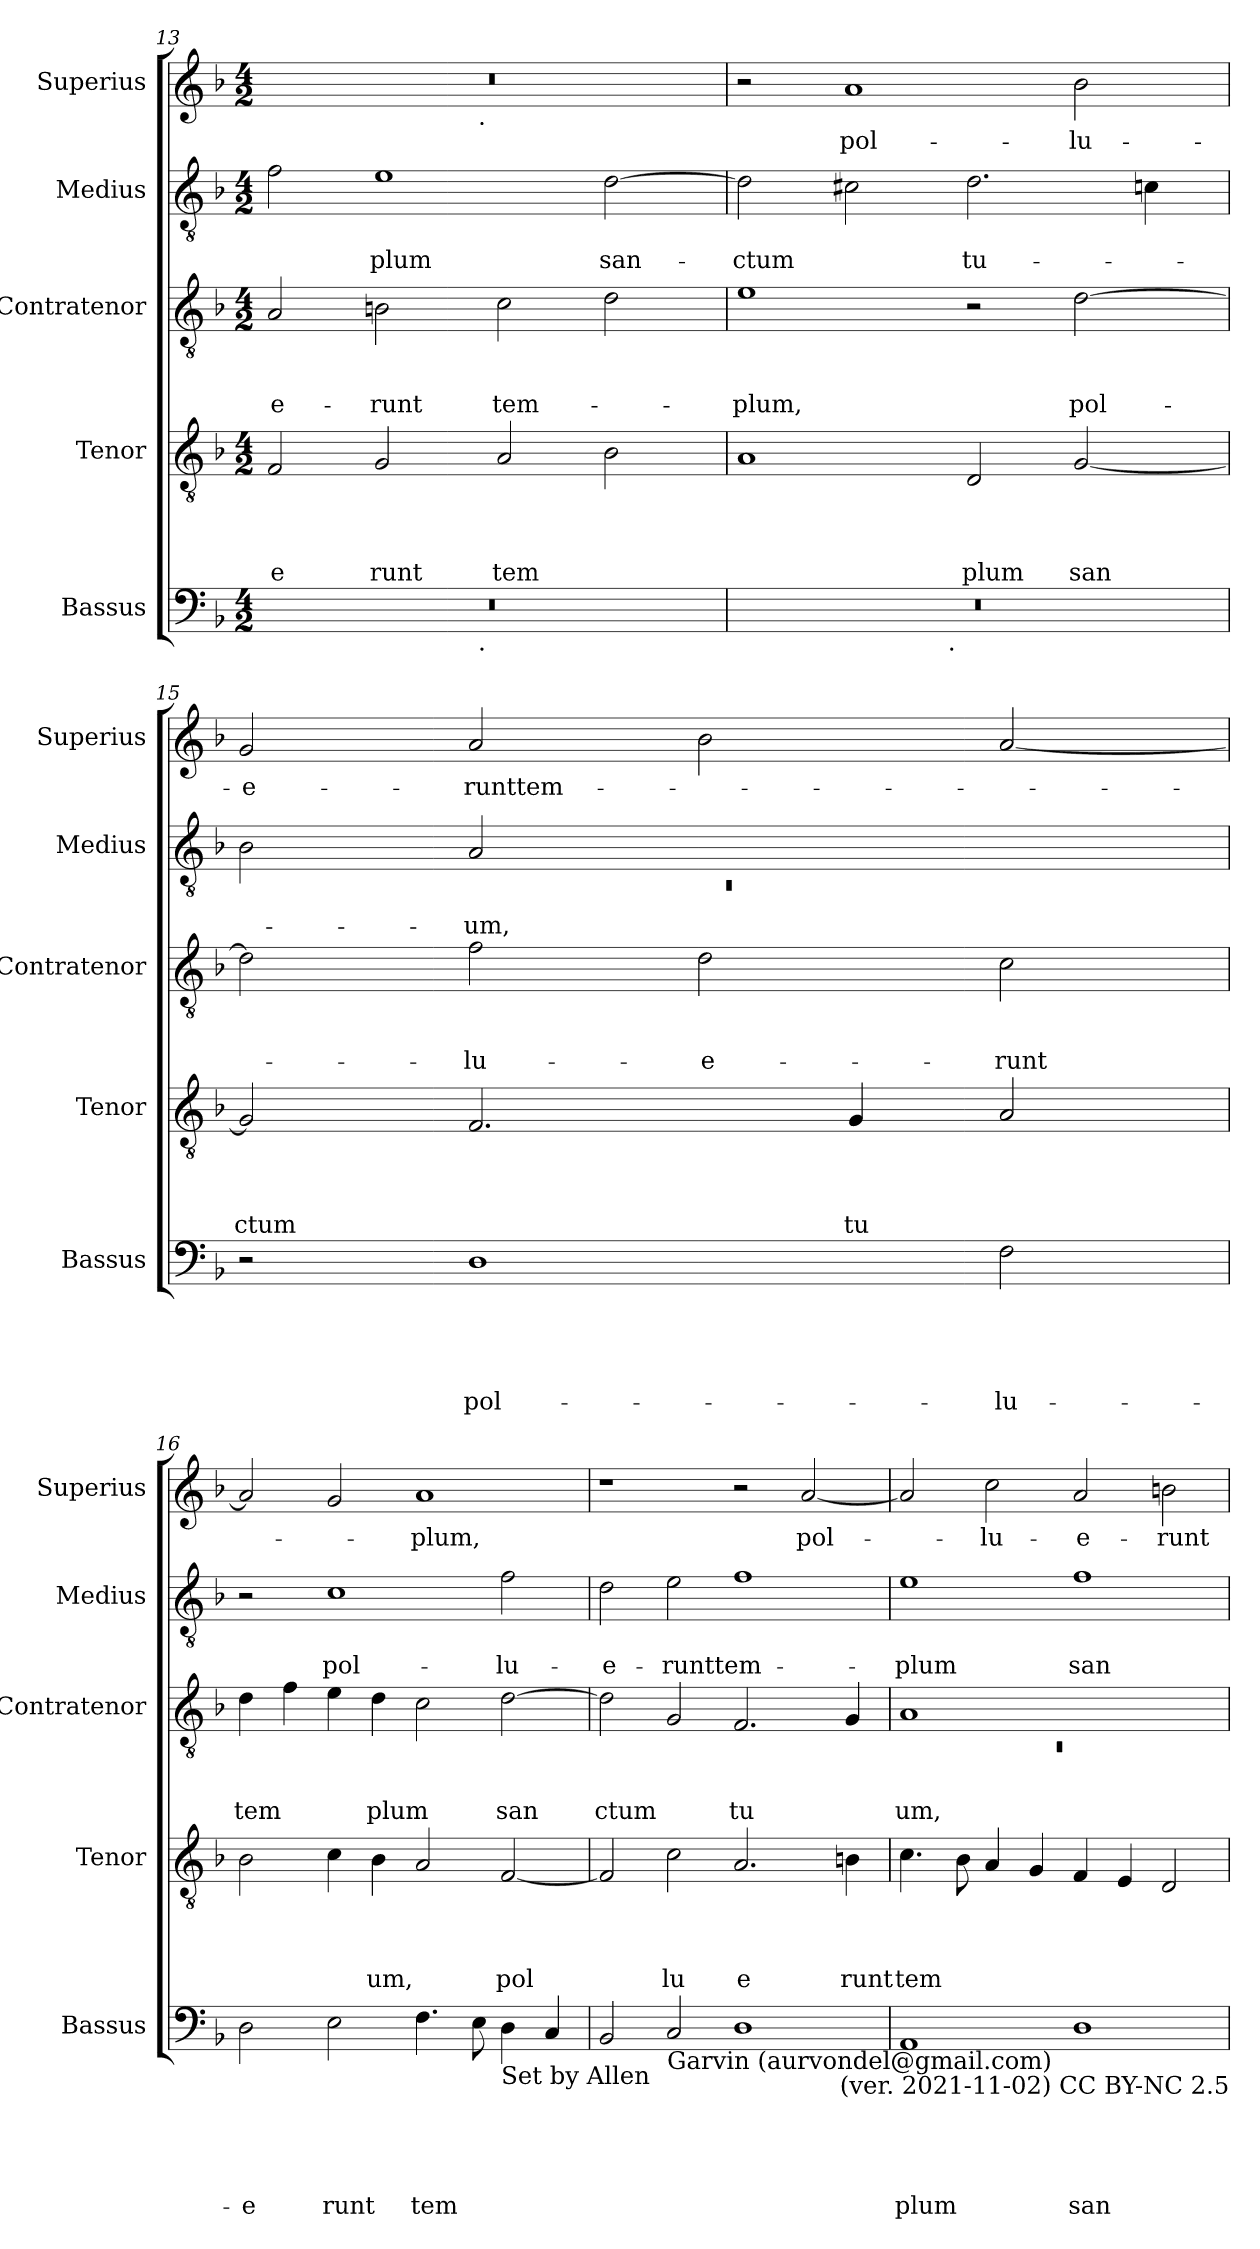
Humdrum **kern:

**kern	**text	**text	**text	**text	**text	**kern	**text	**text	**text	**text	**kern	**text	**text	**text	**kern	**text	**text	**kern	**text
*part5	*part5	*part5	*part5	*part5	*part5	*part4	*part4	*part4	*part4	*part4	*part3	*part3	*part3	*part3	*part2	*part2	*part2	*part1	*part1
*staff5	*staff5	*staff5	*staff5	*staff5	*staff5	*staff4	*staff4	*staff4	*staff4	*staff4	*staff3	*staff3	*staff3	*staff3	*staff2	*staff2	*staff2	*staff1	*staff1
*I"Bassus	*	*	*	*	*	*I"Tenor	*	*	*	*	*I"Contratenor	*	*	*	*I"Medius	*	*	*I"Superius	*
*I'Bassus	*	*	*	*	*	*I'Tenor	*	*	*	*	*I'Contratenor	*	*	*	*I'Medius	*	*	*I'Superius	*
*clefF4	*	*	*	*	*	*clefGv2	*	*	*	*	*clefGv2	*	*	*	*clefGv2	*	*	*clefG2	*
*k[b-]	*	*	*	*	*	*k[b-]	*	*	*	*	*k[b-]	*	*	*	*k[b-]	*	*	*k[b-]	*
*F:	*	*	*	*	*	*F:	*	*	*	*	*F:	*	*	*	*F:	*	*	*F:	*
*M4/2	*	*	*	*	*	*M4/2	*	*	*	*	*M4/2	*	*	*	*M4/2	*	*	*M4/2	*
=13	=13	=13	=13	=13	=13	=13	=13	=13	=13	=13	=13	=13	=13	=13	=13	=13	=13	=13	=13
!	!	!	!	!	!	!	!	!	!	!LO:LY:b	!	!	!	!LO:LY:b	!	!	!	!	!
*^	*	*	*	*	*	*	*	*	*	*	*	*	*	*	*	*	*	*^	*
0r	2ryy	.	.	.	.	.	2F/	.	.	.	e	2A/	.	.	-e-	2f\	.	.	0r	2ryy	.
!	!	!	!	!	!	!	!	!	!	!	!LO:LY:b	!	!	!	!LO:LY:b	!	!	!LO:LY:b	!	!	!
.	4...ryy	.	.	.	.	.	2G/	.	.	.	runt	2Bn\	.	.	-runt	1e	.	-plum	.	4...ryy	.
!	!	!	!	!	!	!	!	!	!	!	!	!	!	!	!	!	!	!	!	!LO:TX:b:t=.	!
!	!LO:TX:b:t=.	!	!	!	!	!	!	!	!	!	!	!	!	!	!	!	!	!	!	!	!
.	1ryy	.	.	.	.	.	.	.	.	.	.	.	.	.	.	.	.	.	.	1ryy	.
!	!	!	!	!	!	!	!	!	!	!	!LO:LY:b	!	!	!	!LO:LY:b	!	!	!	!	!	!
.	.	.	.	.	.	.	2A/	.	.	.	tem	2c\	.	.	tem-	.	.	.	.	.	.
!	!	!	!	!	!	!	!	!	!	!	!	!	!	!	!	!	!	!LO:LY:b	!	!	!
.	.	.	.	.	.	.	2B-\	.	.	.	.	2d\	.	.	.	[>2d\	.	san-	.	.	.
.	32ryy	.	.	.	.	.	.	.	.	.	.	.	.	.	.	.	.	.	.	32ryy	.
=14	=14	=14	=14	=14	=14	=14	=14	=14	=14	=14	=14	=14	=14	=14	=14	=14	=14	=14	=14	=14	=14
!	!	!	!	!	!	!	!	!	!	!	!	!	!	!	!LO:LY:b	!	!	!LO:LY:b	!	!	!
*	*	*	*	*	*	*	*	*	*	*	*	*	*	*	*	*	*	*	*v	*v	*
0r	2ryy	.	.	.	.	.	1A	.	.	.	.	1e	.	.	-plum,	2d\]	.	-ctum	2r	.
!	!	!	!	!	!	!	!	!	!	!	!	!	!	!	!	!	!	!	!	!LO:LY:b
.	4...ryy	.	.	.	.	.	.	.	.	.	.	.	.	.	.	2c#X\	.	.	1a	pol-
!	!LO:TX:b:t=.	!	!	!	!	!	!	!	!	!	!	!	!	!	!	!	!	!	!	!
.	1ryy	.	.	.	.	.	.	.	.	.	.	.	.	.	.	.	.	.	.	.
!	!	!	!	!	!	!	!	!	!	!	!LO:LY:b	!	!	!	!	!	!	!LO:LY:b	!	!
.	.	.	.	.	.	.	2D/	.	.	.	plum	2r	.	.	.	2.d\	.	tu-	.	.
!	!	!	!	!	!	!	!	!	!	!	!LO:LY:b	!	!	!	!LO:LY:b	!	!	!	!	!LO:LY:b
.	.	.	.	.	.	.	[<2G/	.	.	.	san	[>2d\	.	.	pol-	.	.	.	2b-\	-lu-
.	.	.	.	.	.	.	.	.	.	.	.	.	.	.	.	4cn\	.	.	.	.
.	32ryy	.	.	.	.	.	.	.	.	.	.	.	.	.	.	.	.	.	.	.
=15	=15	=15	=15	=15	=15	=15	=15	=15	=15	=15	=15	=15	=15	=15	=15	=15	=15	=15	=15	=15
*	*	*	*	*	*	*	*	*	*	*	*	*	*	*	*	*^	*	*	*	*
!	!	!	!	!	!	!	!	!	!	!	!LO:LY:b	!	!	!	!	!	!LO:N:vis=1	!	!	!	!LO:LY:b
*v	*v	*	*	*	*	*	*	*	*	*	*	*	*	*	*	*	*	*	*	*	*
2r	.	.	.	.	.	2G/]	.	.	.	ctum	2d\]	.	.	.	2B-\	0rC	.	.	2g/	-e-
!	!	!	!	!	!LO:LY:b	!	!	!	!	!	!	!	!	!LO:LY:b	!	!	!	!LO:LY:b	!	!LO:LY:b
1D	.	.	.	.	pol-	2.F/	.	.	.	.	2f\	.	.	-lu-	2A/	.	.	-um,	2a/	-runttem-
!	!	!	!	!	!	!	!	!	!	!	!	!	!	!LO:LY:b	!	!	!	!	!	!
.	.	.	.	.	.	.	.	.	.	.	2d\	.	.	-e-	1ryy	.	.	.	2b-\	.
!	!	!	!	!	!	!	!	!	!	!LO:LY:b	!	!	!	!	!	!	!	!	!	!
.	.	.	.	.	.	4G/	.	.	.	tu	.	.	.	.	.	.	.	.	.	.
!	!	!	!	!	!LO:LY:b	!	!	!	!	!	!	!	!	!LO:LY:b	!	!	!	!	!	!
2F\	.	.	.	.	-lu-	2A/	.	.	.	.	2c\	.	.	-runt	.	.	.	.	[<2a/	.
*	*	*	*	*	*	*	*	*	*	*	*	*	*	*	*v	*v	*	*	*	*
!!LO:LB:g=z
=16	=16	=16	=16	=16	=16	=16	=16	=16	=16	=16	=16	=16	=16	=16	=16	=16	=16	=16	=16
!	!	!	!	!	!LO:LY:b	!	!	!	!	!	!	!	!	!LO:LY:b	!	!	!	!	!
2D\	.	.	.	.	-e	2B-\	.	.	.	.	4d\	.	.	tem	2r	.	.	2a/]	.
.	.	.	.	.	.	.	.	.	.	.	4f\	.	.	.	.	.	.	.	.
!	!	!	!	!	!LO:LY:b	!	!	!	!	!	!	!	!	!	!	!	!LO:LY:b	!	!
2E\	.	.	.	.	runt	4c\	.	.	.	.	4e\	.	.	.	1c	.	pol-	2g/	.
!	!	!	!	!	!	!	!	!	!	!LO:LY:b	!	!	!	!LO:LY:b	!	!	!	!	!
.	.	.	.	.	.	4B-\	.	.	.	um,	4d\	.	.	plum	.	.	.	.	.
!	!	!	!	!	!LO:LY:b	!	!	!	!	!	!	!	!	!	!	!	!	!	!LO:LY:b
4.F\	.	.	.	.	tem	2A/	.	.	.	.	2c\	.	.	.	.	.	.	1a	-plum,
8E\	.	.	.	.	.	.	.	.	.	.	.	.	.	.	.	.	.	.	.
!LO:TX:b:t=Set by Allen	!	!	!	!	!	!	!	!	!	!	!	!	!	!	!	!	!	!	!
!	!	!	!	!	!	!	!	!	!	!LO:LY:b	!	!	!	!LO:LY:b	!	!	!LO:LY:b	!	!
4D\	.	.	.	.	.	[<2F/	.	.	.	pol	[>2d\	.	.	san	2f\	.	-lu-	.	.
4C/	.	.	.	.	.	.	.	.	.	.	.	.	.	.	.	.	.	.	.
=17	=17	=17	=17	=17	=17	=17	=17	=17	=17	=17	=17	=17	=17	=17	=17	=17	=17	=17	=17
!	!	!	!	!	!	!	!	!	!	!	!	!	!	!LO:LY:b	!	!	!LO:LY:b	!	!
2BB-/	.	.	.	.	.	2F/]	.	.	.	.	2d\]	.	.	ctum	2d\	.	-e-	1r	.
!LO:TX:b:t=Garvin (aurvondel@gmail.com)	!	!	!	!	!	!	!	!	!	!	!	!	!	!	!	!	!	!	!
!	!	!	!	!	!	!	!	!	!	!LO:LY:b	!	!	!	!	!	!	!LO:LY:b	!	!
2C/	.	.	.	.	.	2c\	.	.	.	lu	2G/	.	.	.	2e\	.	-runttem-	.	.
!	!	!	!	!	!	!	!	!	!	!LO:LY:b	!	!	!	!LO:LY:b	!	!	!	!	!
1D	.	.	.	.	.	2.A/	.	.	.	e	2.F/	.	.	tu	1f	.	.	2r	.
!	!	!	!	!	!	!	!	!	!	!	!	!	!	!	!	!	!	!	!LO:LY:b
.	.	.	.	.	.	.	.	.	.	.	.	.	.	.	.	.	.	[<2a/	pol-
!	!	!	!	!	!	!	!	!	!	!LO:LY:b	!	!	!	!	!	!	!	!	!
.	.	.	.	.	.	4Bn\	.	.	.	runt	4G/	.	.	.	.	.	.	.	.
=18	=18	=18	=18	=18	=18	=18	=18	=18	=18	=18	=18	=18	=18	=18	=18	=18	=18	=18	=18
*	*	*	*	*	*	*	*	*	*	*	*^	*	*	*	*	*	*	*	*
!	!	!	!	!	!LO:LY:b	!	!	!	!	!LO:LY:b	!	!LO:N:vis=1	!	!	!LO:LY:b	!	!	!LO:LY:b	!	!
1AA	.	.	.	.	plum	4.c\	.	.	.	tem	1A	0rC	.	.	um,	1e	.	-plum	2a/]	.
.	.	.	.	.	.	8B-\	.	.	.	.	.	.	.	.	.	.	.	.	.	.
!	!	!	!	!	!	!	!	!	!	!	!	!	!	!	!	!	!	!	!	!LO:LY:b
.	.	.	.	.	.	4A/	.	.	.	.	.	.	.	.	.	.	.	.	2cc\	-lu-
.	.	.	.	.	.	4G/	.	.	.	.	.	.	.	.	.	.	.	.	.	.
!	!	!	!	!	!LO:LY:b	!	!	!	!	!	!	!	!	!	!	!	!	!LO:LY:b	!	!LO:LY:b
1D	.	.	.	.	san	4F/	.	.	.	.	1ryy	.	.	.	.	1f	.	san-	2a/	-e-
.	.	.	.	.	.	4E/	.	.	.	.	.	.	.	.	.	.	.	.	.	.
!	!	!	!	!	!	!	!	!	!	!	!	!	!	!	!	!	!	!	!	!LO:LY:b
.	.	.	.	.	.	2D/	.	.	.	.	.	.	.	.	.	.	.	.	2bn\	-runt
*	*	*	*	*	*	*	*	*	*	*	*v	*v	*	*	*	*	*	*	*	*
!LO:TX:b:t=(ver. 2021-11-02) CC BY-NC 2.5	!	!	!	!	!	!	!	!	!	!	!	!	!	!	!	!	!	!	!
=	=	=	=	=	=	=	=	=	=	=	=	=	=	=	=	=	=	=	=
*-	*-	*-	*-	*-	*-	*-	*-	*-	*-	*-	*-	*-	*-	*-	*-	*-	*-	*-	*-
